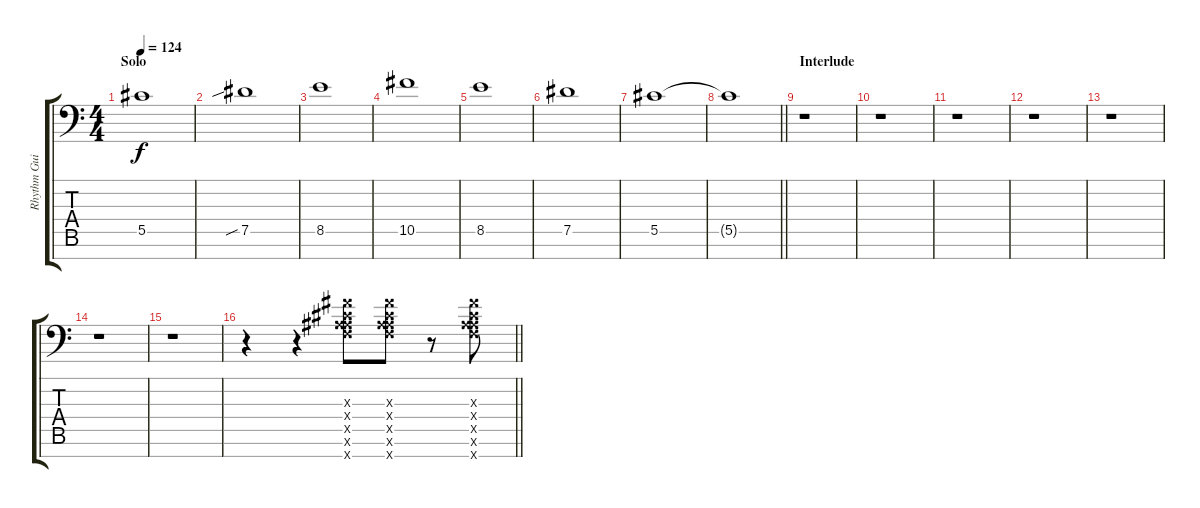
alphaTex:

\track ("Rhythm Guitar (left)" "Rhythm Gui") {instrument distortionguitar}
\staff {score tabs}
\tuning (Eb4 Bb3 Gb3 Db3 Ab2 Eb2 Bb1) {hide}
\ts (4 4)
\section ("" "Solo")
\tempo 124
\clef f4
\ks c
5.5.1{dy f} |
7.5{sib}.1 |
8.5.1 |
10.5.1 |
8.5.1 |
7.5.1 |
5.5.1 |
\barLineRight lightlight
5.5{t}.1 |
\section ("" "Interlude")
r.1 |
r.1 |
r.1 |
r.1 |
r.1 |
r.1 |
r.1 |
\barLineRight lightlight
r.4 r.4 (0.3{x} 0.4{x} 2.5{x} 2.6{x} 12.7{x}).8 (0.3{x} 0.4{x} 2.5{x} 2.6{x} 12.7{x}).8 r.8 (0.3{x} 0.4{x} 2.5{x} 2.6{x} 12.7{x}).8
